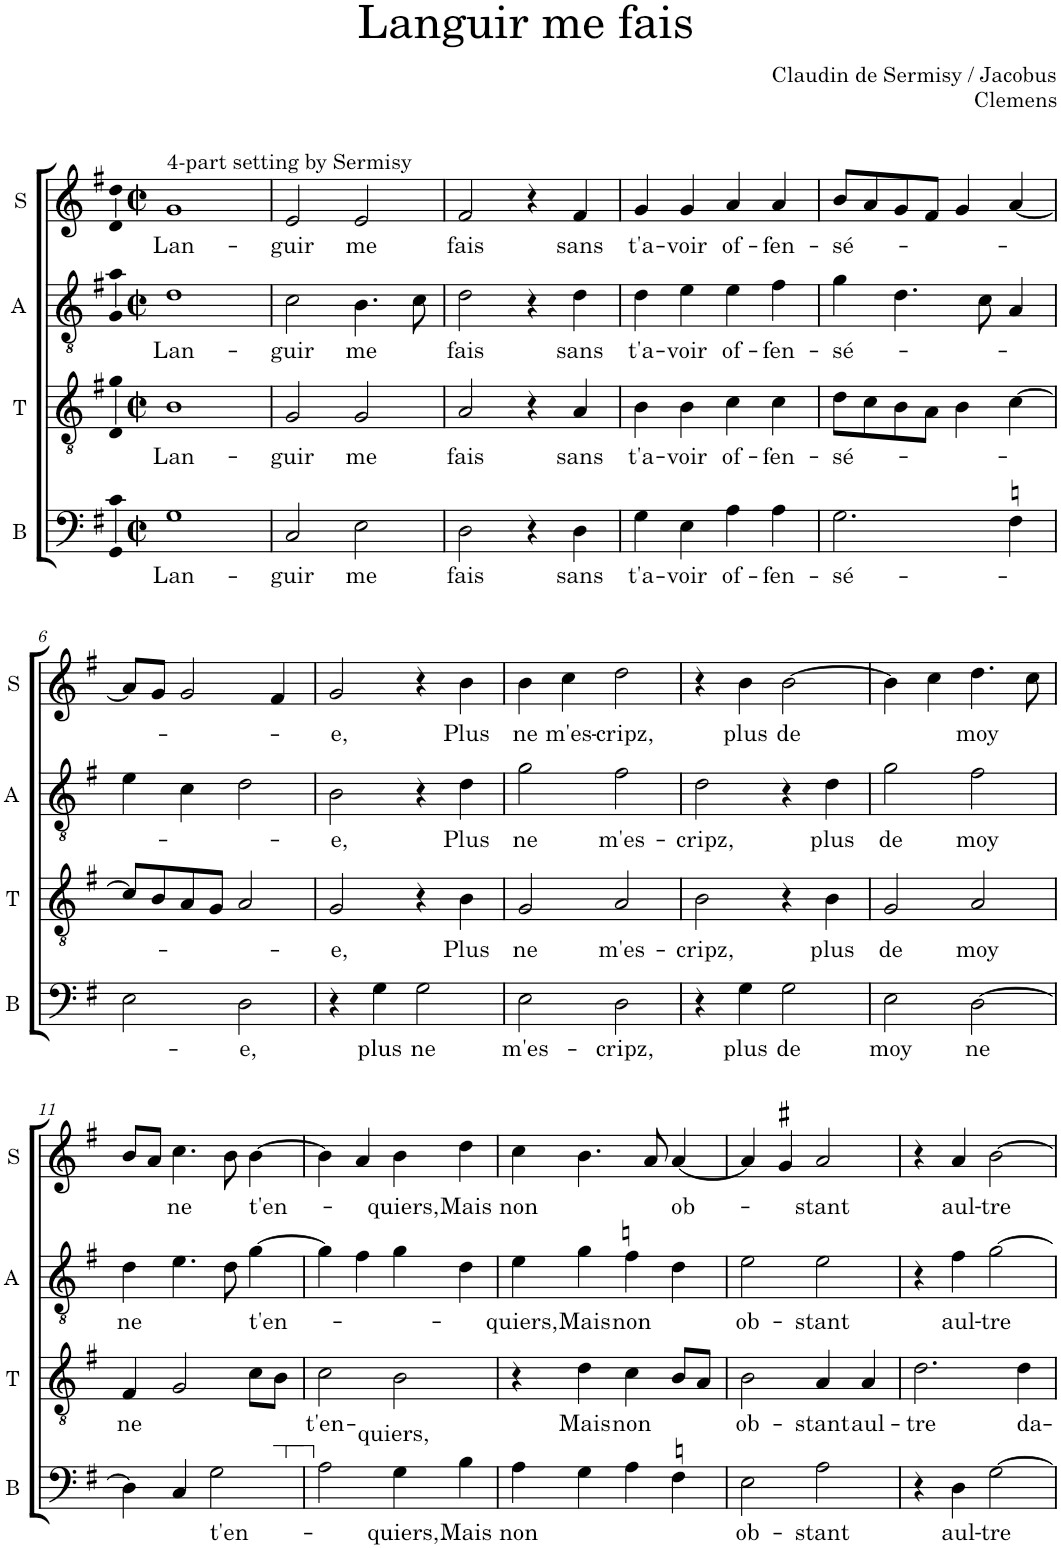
**kern	**text	**kern	**text	**kern	**text	**kern	**text
*part4	*part4	*part3	*part3	*part2	*part2	*part1	*part1
*staff4	*staff4	*staff3	*staff3	*staff2	*staff2	*staff1	*staff1
*I"B	*	*I"T	*	*I"A	*	*I"S	*
*I'B	*	*I'T	*	*I'A	*	*I'S	*
*clefF4	*	*clefGv2	*	*clefGv2	*	*clefG2	*
*k[f#]	*	*k[f#]	*	*k[f#]	*	*k[f#]	*
*M2/2	*	*M2/2	*	*M2/2	*	*M2/2	*
*met(c|)	*	*met(c|)	*	*met(c|)	*	*met(c|)	*
=1	=1	=1	=1	=1	=1	=1	=1
!	!	!	!	!	!	!LO:TX:a:t=4-part setting by Sermisy	!
!	!LO:LY:b	!	!LO:LY:b	!	!LO:LY:b	!	!LO:LY:b
1G	Lan-	1B	Lan-	1d	Lan-	1g	Lan-
=2	=2	=2	=2	=2	=2	=2	=2
!	!LO:LY:b	!	!LO:LY:b	!	!LO:LY:b	!	!LO:LY:b
2C/	-guir	2G/	-guir	2c\	-guir	2e/	-guir
!	!LO:LY:b	!	!LO:LY:b	!	!LO:LY:b	!	!LO:LY:b
2E\	me	2G/	me	4.B\	me	2e/	me
.	.	.	.	8c\	.	.	.
=3	=3	=3	=3	=3	=3	=3	=3
!	!LO:LY:b	!	!LO:LY:b	!	!LO:LY:b	!	!LO:LY:b
2D\	fais	2A/	fais	2d\	fais	2f#/	fais
4r	.	4r	.	4r	.	4r	.
!	!LO:LY:b	!	!LO:LY:b	!	!LO:LY:b	!	!LO:LY:b
4D\	sans	4A/	sans	4d\	sans	4f#/	sans
=4	=4	=4	=4	=4	=4	=4	=4
!	!LO:LY:b	!	!LO:LY:b	!	!LO:LY:b	!	!LO:LY:b
4G\	t'a-	4B\	t'a-	4d\	t'a-	4g/	t'a-
!	!LO:LY:b	!	!LO:LY:b	!	!LO:LY:b	!	!LO:LY:b
4E\	-voir	4B\	-voir	4e\	-voir	4g/	-voir
!	!LO:LY:b	!	!LO:LY:b	!	!LO:LY:b	!	!LO:LY:b
4A\	of-	4c\	of-	4e\	of-	4a/	of-
!	!LO:LY:b	!	!LO:LY:b	!	!LO:LY:b	!	!LO:LY:b
4A\	-fen-	4c\	-fen-	4f#\	-fen-	4a/	-fen-
=5	=5	=5	=5	=5	=5	=5	=5
!	!LO:LY:b	!	!LO:LY:b	!	!LO:LY:b	!	!LO:LY:b
2.G\	-sé-	8d\L	-sé-	4g\	-sé-	8b/L	-sé-
.	.	8c\	.	.	.	8a/	.
.	.	8B\	.	4.d\	.	8g/	.
.	.	8A\J	.	.	.	8f#/J	.
.	.	4B\	.	.	.	4g/	.
.	.	.	.	8c\	.	.	.
4Fn\	.	[4c\	.	4A/	.	[4a/	.
!!LO:LB:g=z
=6	=6	=6	=6	=6	=6	=6	=6
2E\	.	8c/L]	.	4e\	.	8a/L]	.
.	.	8B/	.	.	.	8g/J	.
.	.	8A/	.	4c\	.	2g/	.
.	.	8G/J	.	.	.	.	.
!	!LO:LY:b	!	!	!	!	!	!
2D\	-e,	2A/	.	2d\	.	.	.
.	.	.	.	.	.	4f#/	.
=7	=7	=7	=7	=7	=7	=7	=7
!	!	!	!LO:LY:b	!	!LO:LY:b	!	!LO:LY:b
4r	.	2G/	-e,	2B\	-e,	2g/	-e,
!	!LO:LY:b	!	!	!	!	!	!
4G\	plus	.	.	.	.	.	.
!	!LO:LY:b	!	!	!	!	!	!
2G\	ne	4r	.	4r	.	4r	.
!	!	!	!LO:LY:b	!	!LO:LY:b	!	!LO:LY:b
.	.	4B\	Plus	4d\	Plus	4b\	Plus
=8	=8	=8	=8	=8	=8	=8	=8
!	!LO:LY:b	!	!LO:LY:b	!	!LO:LY:b	!	!LO:LY:b
2E\	m'es-	2G/	ne	2g\	ne	4b\	ne
!	!	!	!	!	!	!	!LO:LY:b
.	.	.	.	.	.	4cc\	m'es-
!	!LO:LY:b	!	!LO:LY:b	!	!LO:LY:b	!	!LO:LY:b
2D\	-cripz,	2A/	m'es-	2f#\	m'es-	2dd\	-cripz,
=9	=9	=9	=9	=9	=9	=9	=9
!	!	!	!LO:LY:b	!	!LO:LY:b	!	!
4r	.	2B\	-cripz,	2d\	-cripz,	4r	.
!	!LO:LY:b	!	!	!	!	!	!LO:LY:b
4G\	plus	.	.	.	.	4b\	plus
!	!LO:LY:b	!	!	!	!	!	!LO:LY:b
2G\	de	4r	.	4r	.	[2b\	de
!	!	!	!LO:LY:b	!	!LO:LY:b	!	!
.	.	4B\	plus	4d\	plus	.	.
=10	=10	=10	=10	=10	=10	=10	=10
!	!LO:LY:b	!	!LO:LY:b	!	!LO:LY:b	!	!
2E\	moy	2G/	de	2g\	de	4b\]	.
.	.	.	.	.	.	4cc\	.
!	!LO:LY:b	!	!LO:LY:b	!	!LO:LY:b	!	!LO:LY:b
[2D\	ne	2A/	moy	2f#\	moy	4.dd\	moy
.	.	.	.	.	.	8cc\	.
!!LO:LB:g=z
=11	=11	=11	=11	=11	=11	=11	=11
!	!	!	!LO:LY:b	!	!LO:LY:b	!	!
4D\]	.	4F#/	ne	4d\	ne	8b/L	.
.	.	.	.	.	.	8a/J	.
!	!	!	!	!	!	!	!LO:LY:b
4C/	.	2G/	.	4.e\	.	4.cc\	ne
!	!LO:LY:b	!	!	!	!	!	!
2G\	t'en-	.	.	.	.	.	.
.	.	.	.	8d\	.	8b\	.
!	!	!	!	!	!LO:LY:b	!	!LO:LY:b
.	.	8c\L	.	[4g\	t'en-	[4b\	t'en-
.	.	8B\J	.	.	.	.	.
=12	=12	=12	=12	=12	=12	=12	=12
!	!	!	!LO:LY:b	!	!	!	!
2A\	.	2c\	t'en-	4g\]	.	4b\]	.
.	.	.	.	4f#\	.	4a/	.
!	!LO:LY:b	!	!LO:LY:b	!	!	!	!LO:LY:b
4G\	-quiers,	2B\	-quiers,	4g\	.	4b\	-quiers,
!	!LO:LY:b	!	!	!	!	!	!LO:LY:b
4B\	Mais	.	.	4d\	.	4dd\	Mais
=13	=13	=13	=13	=13	=13	=13	=13
!	!LO:LY:b	!	!	!	!LO:LY:b	!	!LO:LY:b
4A\	non	4r	.	4e\	-quiers,	4cc\	non
!	!	!	!LO:LY:b	!	!LO:LY:b	!	!
4G\	.	4d\	Mais	4g\	Mais	4.b\	.
!	!	!	!LO:LY:b	!	!LO:LY:b	!	!
4A\	.	4c\	non	4fn\	non	.	.
.	.	.	.	.	.	8a/	.
!	!	!	!	!	!	!	!LO:LY:b
4Fn\	.	8B/L	.	4d\	.	[4a/	ob-
.	.	8A/J	.	.	.	.	.
=14	=14	=14	=14	=14	=14	=14	=14
!	!LO:LY:b	!	!LO:LY:b	!	!LO:LY:b	!	!
2E\	ob-	2B\	ob-	2e\	ob-	4a/]	.
.	.	.	.	.	.	4g#X/	.
!	!LO:LY:b	!	!LO:LY:b	!	!LO:LY:b	!	!LO:LY:b
2A\	-stant	4A/	-stant	2e\	-stant	2a/	-stant
!	!	!	!LO:LY:b	!	!	!	!
.	.	4A/	aul-	.	.	.	.
=15	=15	=15	=15	=15	=15	=15	=15
!	!	!	!LO:LY:b	!	!	!	!
4r	.	2.d\	-tre	4r	.	4r	.
!	!LO:LY:b	!	!	!	!LO:LY:b	!	!LO:LY:b
4D\	aul-	.	.	4f#\	aul-	4a/	aul-
!	!LO:LY:b	!	!	!	!LO:LY:b	!	!LO:LY:b
[2G\	-tre	.	.	[2g\	-tre	[2b\	-tre
!	!	!	!LO:LY:b	!	!	!	!
.	.	4d\	da-	.	.	.	.
=	=	=	=	=	=	=	=
*-	*-	*-	*-	*-	*-	*-	*-
